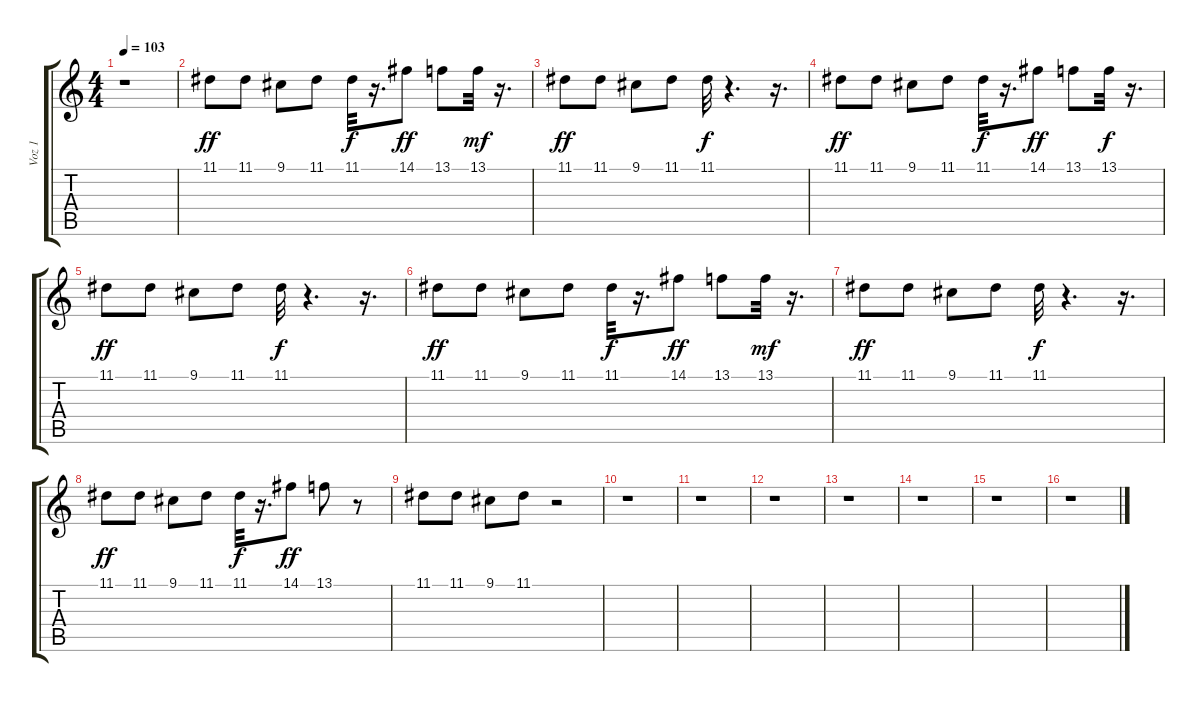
\track ("Voz 1" "Voz 1") {instrument lead6voice}
\staff {score tabs}
\tuning (E4 B3 G3 D3 A2 E2) {hide}
\ts (4 4)
\tempo 103
\clef g2
\ks c
r.1{dy ff} |
11.1.8 11.1.8 9.1.8 11.1.8 11.1.32{dy f} r.16{d} 14.1.8{dy ff} 13.1.8 13.1.32{dy mf} r.16{d} |
11.1.8{dy ff} 11.1.8 9.1.8 11.1.8 11.1.32{dy f} r.4{d} r.16{d} |
11.1.8{dy ff} 11.1.8 9.1.8 11.1.8 11.1.32{dy f} r.16{d} 14.1.8{dy ff} 13.1.8 13.1.32{dy f} r.16{d} |
11.1.8{dy ff} 11.1.8 9.1.8 11.1.8 11.1.32{dy f} r.4{d} r.16{d} |
11.1.8{dy ff} 11.1.8 9.1.8 11.1.8 11.1.32{dy f} r.16{d} 14.1.8{dy ff} 13.1.8 13.1.32{dy mf} r.16{d} |
11.1.8{dy ff} 11.1.8 9.1.8 11.1.8 11.1.32{dy f} r.4{d} r.16{d} |
11.1.8{dy ff} 11.1.8 9.1.8 11.1.8 11.1.32{dy f} r.16{d} 14.1.8{dy ff} 13.1.8 r.8 |
11.1.8 11.1.8 9.1.8 11.1.8 r.2 |
r.1 |
r.1 |
r.1 |
r.1 |
r.1 |
r.1 |
r.1
